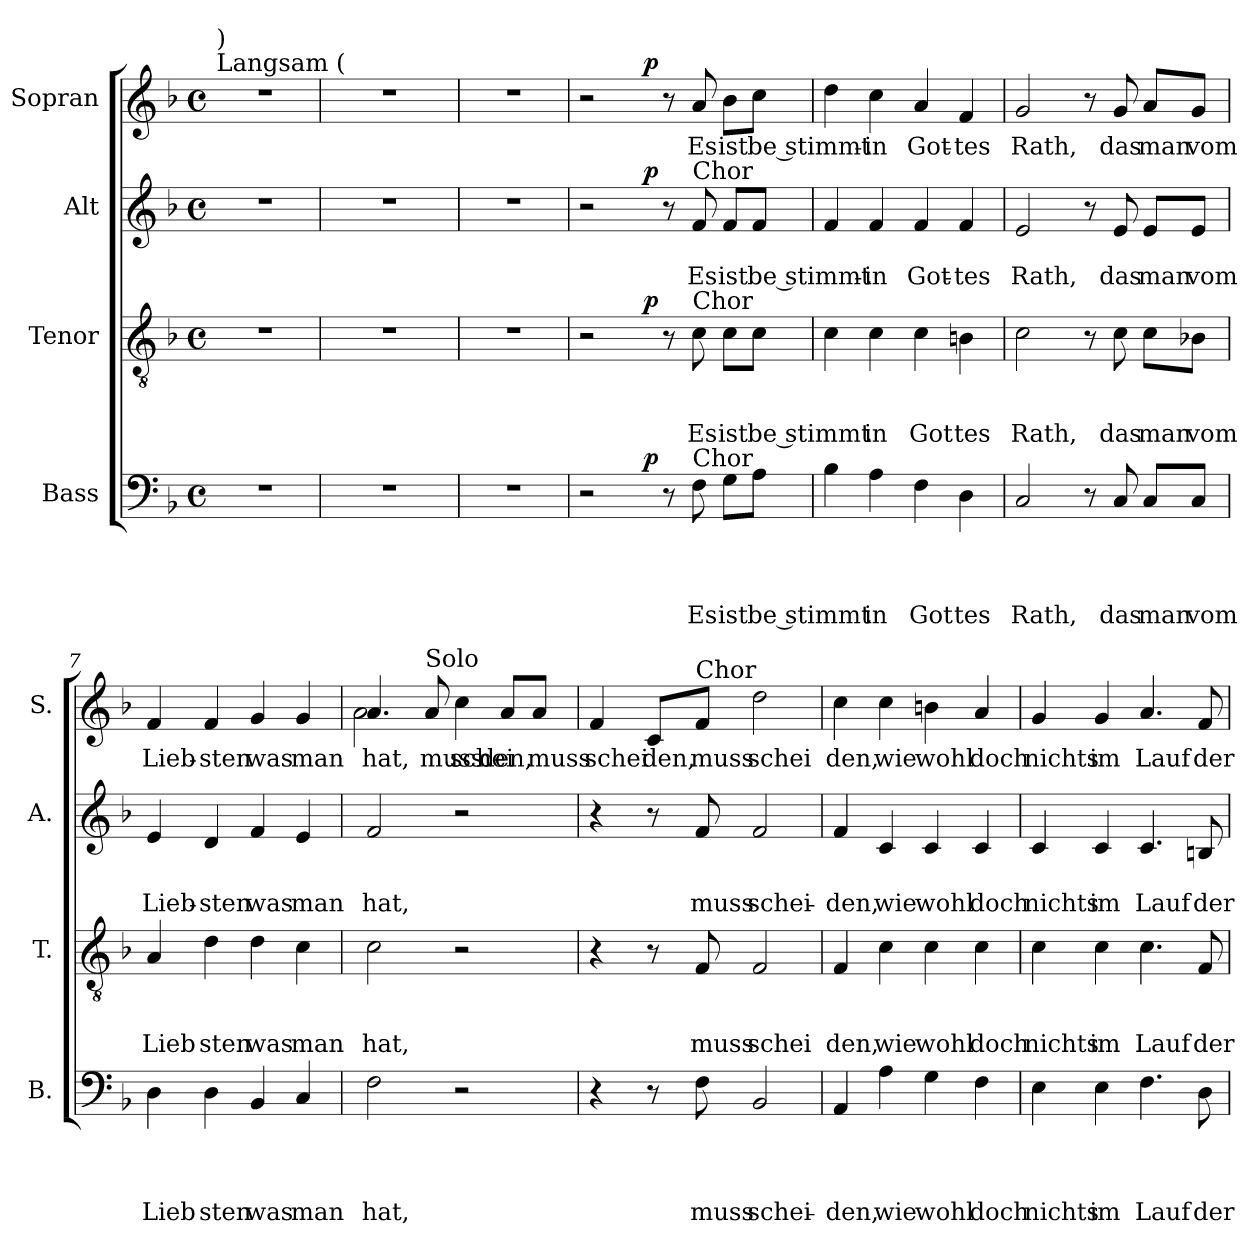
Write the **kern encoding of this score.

**kern	**text	**text	**text	**text	**dynam	**kern	**text	**text	**text	**dynam	**kern	**text	**text	**dynam	**kern	**text	**dynam
*part4	*part4	*part4	*part4	*part4	*part4	*part3	*part3	*part3	*part3	*part3	*part2	*part2	*part2	*part2	*part1	*part1	*part1
*staff4	*staff4	*staff4	*staff4	*staff4	*staff4	*staff3	*staff3	*staff3	*staff3	*staff3	*staff2	*staff2	*staff2	*staff2	*staff1	*staff1	*staff1
*I"Bass	*	*	*	*	*	*I"Tenor	*	*	*	*	*I"Alt	*	*	*	*I"Sopran	*	*
*I'B.	*	*	*	*	*	*I'T.	*	*	*	*	*I'A.	*	*	*	*I'S.	*	*
*clefF4	*	*	*	*	*	*clefGv2	*	*	*	*	*clefG2	*	*	*	*clefG2	*	*
*k[b-]	*	*	*	*	*	*k[b-]	*	*	*	*	*k[b-]	*	*	*	*k[b-]	*	*
*F:	*	*	*	*	*	*F:	*	*	*	*	*F:	*	*	*	*F:	*	*
*M4/4	*	*	*	*	*	*M4/4	*	*	*	*	*M4/4	*	*	*	*M4/4	*	*
*met(c)	*	*	*	*	*	*met(c)	*	*	*	*	*met(c)	*	*	*	*met(c)	*	*
=1	=1	=1	=1	=1	=1	=1	=1	=1	=1	=1	=1	=1	=1	=1	=1	=1	=1
!	!	!	!	!	!	!	!	!	!	!	!	!	!	!	!LO:TX:a:t=Langsam (	!	!
!	!	!	!	!	!	!	!	!	!	!	!	!	!	!	!LO:TX:a:t=)	!	!
1r	.	.	.	.	.	1r	.	.	.	.	1r	.	.	.	1r	.	.
=2	=2	=2	=2	=2	=2	=2	=2	=2	=2	=2	=2	=2	=2	=2	=2	=2	=2
*	*	*	*	*	*	*	*	*	*	*	*	*	*	*	*^	*	*
1r	.	.	.	.	.	1r	.	.	.	.	1r	.	.	.	1r	2.ryy	.	.
*	*	*	*	*	*	*	*	*	*	*	*	*	*	*	*MM66	*	*	*
.	.	.	.	.	.	.	.	.	.	.	.	.	.	.	.	4ryy	.	.
*	*	*	*	*	*	*	*	*	*	*	*	*	*	*	*v	*v	*	*
=3	=3	=3	=3	=3	=3	=3	=3	=3	=3	=3	=3	=3	=3	=3	=3	=3	=3
1r	.	.	.	.	.	1r	.	.	.	.	1r	.	.	.	1r	.	.
=4	=4	=4	=4	=4	=4	=4	=4	=4	=4	=4	=4	=4	=4	=4	=4	=4	=4
*^	*	*	*	*	*	*^	*	*	*	*	*^	*	*	*	*^	*	*
2r	4..ryy	.	.	.	.	.	2r	4..ryy	.	.	.	.	2r	4..ryy	.	.	.	2r	4..ryy	.	.
!	!	!	!	!	!	!LO:DY:a	!	!	!	!	!	!LO:DY:a	!	!	!	!	!LO:DY:a	!	!	!	!LO:DY:a
.	2ryy	.	.	.	.	p	.	2ryy	.	.	.	p	.	2ryy	.	.	p	.	2ryy	.	p
8r	.	.	.	.	.	.	8r	.	.	.	.	.	8r	.	.	.	.	8r	.	.	.
!	!	!	!	!	!	!	!	!	!	!	!	!	!LO:TX:a:t=Chor	!	!	!	!	!	!	!	!
!	!	!	!	!	!	!	!LO:TX:a:t=Chor	!	!	!	!	!	!	!	!	!	!	!	!	!	!
!LO:TX:a:t=Chor	!	!	!	!	!	!	!	!	!	!	!	!	!	!	!	!	!	!	!	!	!
!	!	!	!	!	!LO:LY:b	!	!	!	!	!	!LO:LY:b	!	!	!	!	!LO:LY:b	!	!	!	!LO:LY:b	!
8F\	.	.	.	.	Es	.	8c\	.	.	.	Es	.	8f/	.	.	Es	.	8a/	.	Es	.
!	!	!	!	!	!LO:LY:b	!	!	!	!	!	!LO:LY:b	!	!	!	!	!LO:LY:b	!	!	!	!LO:LY:b	!
8G\L	.	.	.	.	ist	.	8c\L	.	.	.	ist	.	8f/L	.	.	ist	.	8b-\L	.	ist	.
!	!	!	!	!	!LO:LY:b	!	!	!	!	!	!LO:LY:b	!	!	!	!	!LO:LY:b	!	!	!	!LO:LY:b	!
8A\J	.	.	.	.	be stimmt	.	8c\J	.	.	.	be stimmt	.	8f/J	.	.	be stimmt-	.	8cc\J	.	be stimmt-	.
.	16ryy	.	.	.	.	.	.	16ryy	.	.	.	.	.	16ryy	.	.	.	.	16ryy	.	.
*v	*v	*	*	*	*	*	*	*	*	*	*	*	*v	*v	*	*	*	*v	*v	*	*
*	*	*	*	*	*	*v	*v	*	*	*	*	*	*	*	*	*	*	*
=5	=5	=5	=5	=5	=5	=5	=5	=5	=5	=5	=5	=5	=5	=5	=5	=5	=5
4B-\	.	.	.	.	.	4c\	.	.	.	.	4f/	.	.	.	4dd\	.	.
!	!	!	!	!LO:LY:b	!	!	!	!	!LO:LY:b	!	!	!	!LO:LY:b	!	!	!LO:LY:b	!
4A\	.	.	.	in	.	4c\	.	.	in	.	4f/	.	-in	.	4cc\	-in	.
!	!	!	!	!LO:LY:b	!	!	!	!	!LO:LY:b	!	!	!	!LO:LY:b	!	!	!LO:LY:b	!
4F\	.	.	.	Got	.	4c\	.	.	Got	.	4f/	.	Got-	.	4a/	Got-	.
!	!	!	!	!LO:LY:b	!	!	!	!	!LO:LY:b	!	!	!	!LO:LY:b	!	!	!LO:LY:b	!
4D\	.	.	.	tes	.	4Bn\	.	.	tes	.	4f/	.	-tes	.	4f/	-tes	.
=6	=6	=6	=6	=6	=6	=6	=6	=6	=6	=6	=6	=6	=6	=6	=6	=6	=6
!	!	!	!	!LO:LY:b	!	!	!	!	!LO:LY:b	!	!	!	!LO:LY:b	!	!	!LO:LY:b	!
2C/	.	.	.	Rath,	.	2c\	.	.	Rath,	.	2e/	.	Rath,	.	2g/	Rath,	.
8r	.	.	.	.	.	8r	.	.	.	.	8r	.	.	.	8r	.	.
!	!	!	!	!LO:LY:b	!	!	!	!	!LO:LY:b	!	!	!	!LO:LY:b	!	!	!LO:LY:b	!
8C/	.	.	.	das	.	8c\	.	.	das	.	8e/	.	das	.	8g/	das	.
!	!	!	!	!LO:LY:b	!	!	!	!	!LO:LY:b	!	!	!	!LO:LY:b	!	!	!LO:LY:b	!
8C/L	.	.	.	man	.	8c\L	.	.	man	.	8e/L	.	man	.	8a/L	man	.
!	!	!	!	!LO:LY:b	!	!	!	!	!LO:LY:b	!	!	!	!LO:LY:b	!	!	!LO:LY:b	!
8C/J	.	.	.	vom	.	8B-X\J	.	.	vom	.	8e/J	.	vom	.	8g/J	vom	.
=7	=7	=7	=7	=7	=7	=7	=7	=7	=7	=7	=7	=7	=7	=7	=7	=7	=7
!	!	!	!	!LO:LY:b	!	!	!	!	!LO:LY:b	!	!	!	!LO:LY:b	!	!	!LO:LY:b	!
4D\	.	.	.	Lieb	.	4A/	.	.	Lieb	.	4e/	.	Lieb-	.	4f/	Lieb-	.
!	!	!	!	!LO:LY:b	!	!	!	!	!LO:LY:b	!	!	!	!LO:LY:b	!	!	!LO:LY:b	!
4D\	.	.	.	sten	.	4d\	.	.	sten	.	4d/	.	-sten	.	4f/	-sten	.
!	!	!	!	!LO:LY:b	!	!	!	!	!LO:LY:b	!	!	!	!LO:LY:b	!	!	!LO:LY:b	!
4BB-/	.	.	.	was	.	4d\	.	.	was	.	4f/	.	was	.	4g/	was	.
!	!	!	!	!LO:LY:b	!	!	!	!	!LO:LY:b	!	!	!	!LO:LY:b	!	!	!LO:LY:b	!
4C/	.	.	.	man	.	4c\	.	.	man	.	4e/	.	man	.	4g/	man	.
!!LO:LB:g=z
=8	=8	=8	=8	=8	=8	=8	=8	=8	=8	=8	=8	=8	=8	=8	=8	=8	=8
!	!	!	!	!LO:LY:b	!	!	!	!	!LO:LY:b	!	!	!	!LO:LY:b	!	!	!LO:LY:b	!
*	*	*	*	*	*	*	*	*	*	*	*	*	*	*	*^	*	*
2F\	.	.	.	hat,	.	2c\	.	.	hat,	.	2f/	.	hat,	.	4.a/	2a\	hat,	.
!	!	!	!	!	!	!	!	!	!	!	!	!	!	!	!LO:TX:a:t=Solo	!	!	!
!	!	!	!	!	!	!	!	!	!	!	!	!	!	!	!	!	!LO:LY:b	!
.	.	.	.	.	.	.	.	.	.	.	.	.	.	.	8a/	.	muss	.
!	!	!	!	!	!	!	!	!	!	!	!	!	!	!	!	!	!LO:LY:b	!
2r	.	.	.	.	.	2r	.	.	.	.	2r	.	.	.	4ryy	4cc\	schei	.
!	!	!	!	!	!	!	!	!	!	!	!	!	!	!	!	!	!LO:LY:b	!
.	.	.	.	.	.	.	.	.	.	.	.	.	.	.	8a/L	4ryy	den,	.
!	!	!	!	!	!	!	!	!	!	!	!	!	!	!	!	!	!LO:LY:b	!
.	.	.	.	.	.	.	.	.	.	.	.	.	.	.	8a/J	.	muss	.
*	*	*	*	*	*	*	*	*	*	*	*	*	*	*	*v	*v	*	*
=9	=9	=9	=9	=9	=9	=9	=9	=9	=9	=9	=9	=9	=9	=9	=9	=9	=9
!	!	!	!	!	!	!	!	!	!	!	!	!	!	!	!	!LO:LY:b	!
4r	.	.	.	.	.	4r	.	.	.	.	4r	.	.	.	4f/	schei	.
!	!	!	!	!	!	!	!	!	!	!	!	!	!	!	!	!LO:LY:b	!
8r	.	.	.	.	.	8r	.	.	.	.	8r	.	.	.	8c/L	den,	.
!	!	!	!	!	!	!	!	!	!	!	!	!	!	!	!LO:TX:a:t=Chor	!	!
!	!	!	!	!LO:LY:b	!	!	!	!	!LO:LY:b	!	!	!	!LO:LY:b	!	!	!LO:LY:b	!
8F\	.	.	.	muss	.	8F/	.	.	muss	.	8f/	.	muss	.	8f/J	muss	.
!	!	!	!	!LO:LY:b	!	!	!	!	!LO:LY:b	!	!	!	!LO:LY:b	!	!	!LO:LY:b	!
2BB-/	.	.	.	schei-	.	2F/	.	.	schei	.	2f/	.	schei-	.	2dd\	schei	.
=10	=10	=10	=10	=10	=10	=10	=10	=10	=10	=10	=10	=10	=10	=10	=10	=10	=10
!	!	!	!	!LO:LY:b	!	!	!	!	!LO:LY:b	!	!	!	!LO:LY:b	!	!	!LO:LY:b	!
4AA/	.	.	.	-den,	.	4F/	.	.	den,	.	4f/	.	-den,	.	4cc\	den,	.
!	!	!	!	!LO:LY:b	!	!	!	!	!LO:LY:b	!	!	!	!LO:LY:b	!	!	!LO:LY:b	!
4A\	.	.	.	wie	.	4c\	.	.	wie	.	4c/	.	wie	.	4cc\	wie	.
!	!	!	!	!LO:LY:b	!	!	!	!	!LO:LY:b	!	!	!	!LO:LY:b	!	!	!LO:LY:b	!
4G\	.	.	.	wohl	.	4c\	.	.	wohl	.	4c/	.	wohl	.	4bn\	wohl	.
!	!	!	!	!LO:LY:b	!	!	!	!	!LO:LY:b	!	!	!	!LO:LY:b	!	!	!LO:LY:b	!
4F\	.	.	.	doch	.	4c\	.	.	doch	.	4c/	.	doch	.	4a/	doch	.
=11	=11	=11	=11	=11	=11	=11	=11	=11	=11	=11	=11	=11	=11	=11	=11	=11	=11
!	!	!	!	!LO:LY:b	!	!	!	!	!LO:LY:b	!	!	!	!LO:LY:b	!	!	!LO:LY:b	!
4E\	.	.	.	nichts	.	4c\	.	.	nichts	.	4c/	.	nichts	.	4g/	nichts	.
!	!	!	!	!LO:LY:b	!	!	!	!	!LO:LY:b	!	!	!	!LO:LY:b	!	!	!LO:LY:b	!
4E\	.	.	.	im	.	4c\	.	.	im	.	4c/	.	im	.	4g/	im	.
!	!	!	!	!LO:LY:b	!	!	!	!	!LO:LY:b	!	!	!	!LO:LY:b	!	!	!LO:LY:b	!
4.F\	.	.	.	Lauf	.	4.c\	.	.	Lauf	.	4.c/	.	Lauf	.	4.a/	Lauf	.
!	!	!	!	!LO:LY:b	!	!	!	!	!LO:LY:b	!	!	!	!LO:LY:b	!	!	!LO:LY:b	!
8D\	.	.	.	der	.	8F/	.	.	der	.	8Bn/	.	der	.	8f/	der	.
=	=	=	=	=	=	=	=	=	=	=	=	=	=	=	=	=	=
*-	*-	*-	*-	*-	*-	*-	*-	*-	*-	*-	*-	*-	*-	*-	*-	*-	*-
